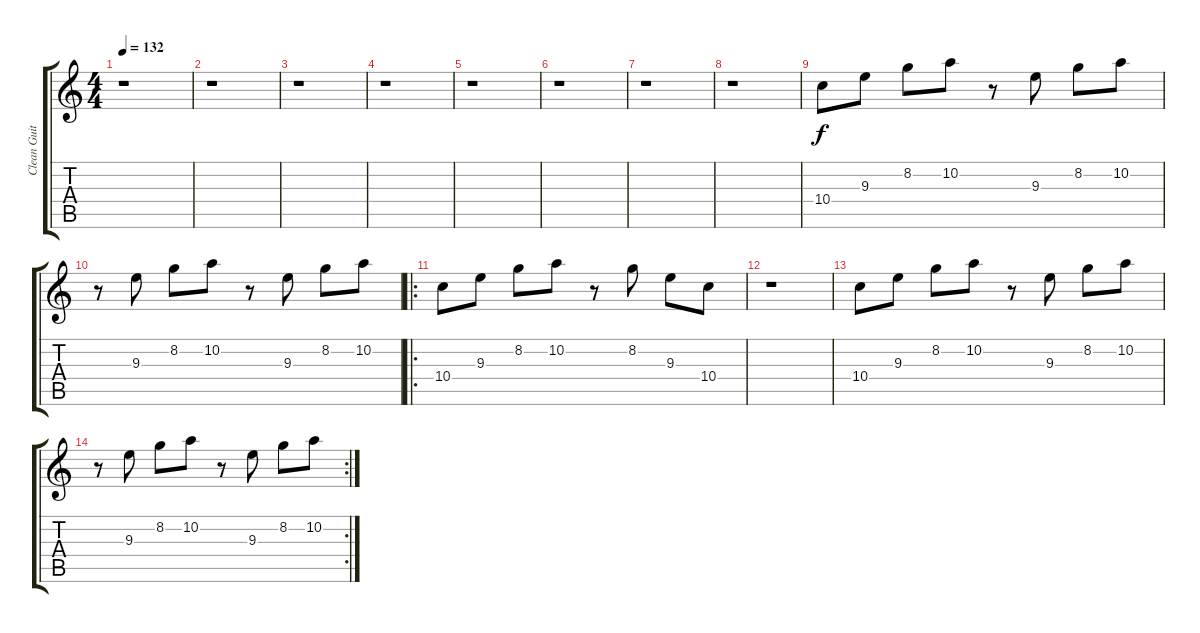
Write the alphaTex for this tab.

\track ("Clean Guitar" "Clean Guit") {instrument electricguitarclean}
\staff {score tabs}
\tuning (E4 B3 G3 D3 A2 E2) {hide}
\ts (4 4)
\tempo 132
\clef g2
\ks c
r.1{dy f} |
r.1 |
r.1 |
r.1 |
r.1 |
r.1 |
r.1 |
r.1 |
10.4.8 9.3.8 8.2.8 10.2.8 r.8 9.3.8 8.2.8 10.2.8 |
r.8 9.3.8 8.2.8 10.2.8 r.8 9.3.8 8.2.8 10.2.8 |
\ro
10.4.8 9.3.8 8.2.8 10.2.8 r.8 8.2.8 9.3.8 10.4.8 |
r.1 |
10.4.8 9.3.8 8.2.8 10.2.8 r.8 9.3.8 8.2.8 10.2.8 |
\rc 2
r.8 9.3.8 8.2.8 10.2.8 r.8 9.3.8 8.2.8 10.2.8
